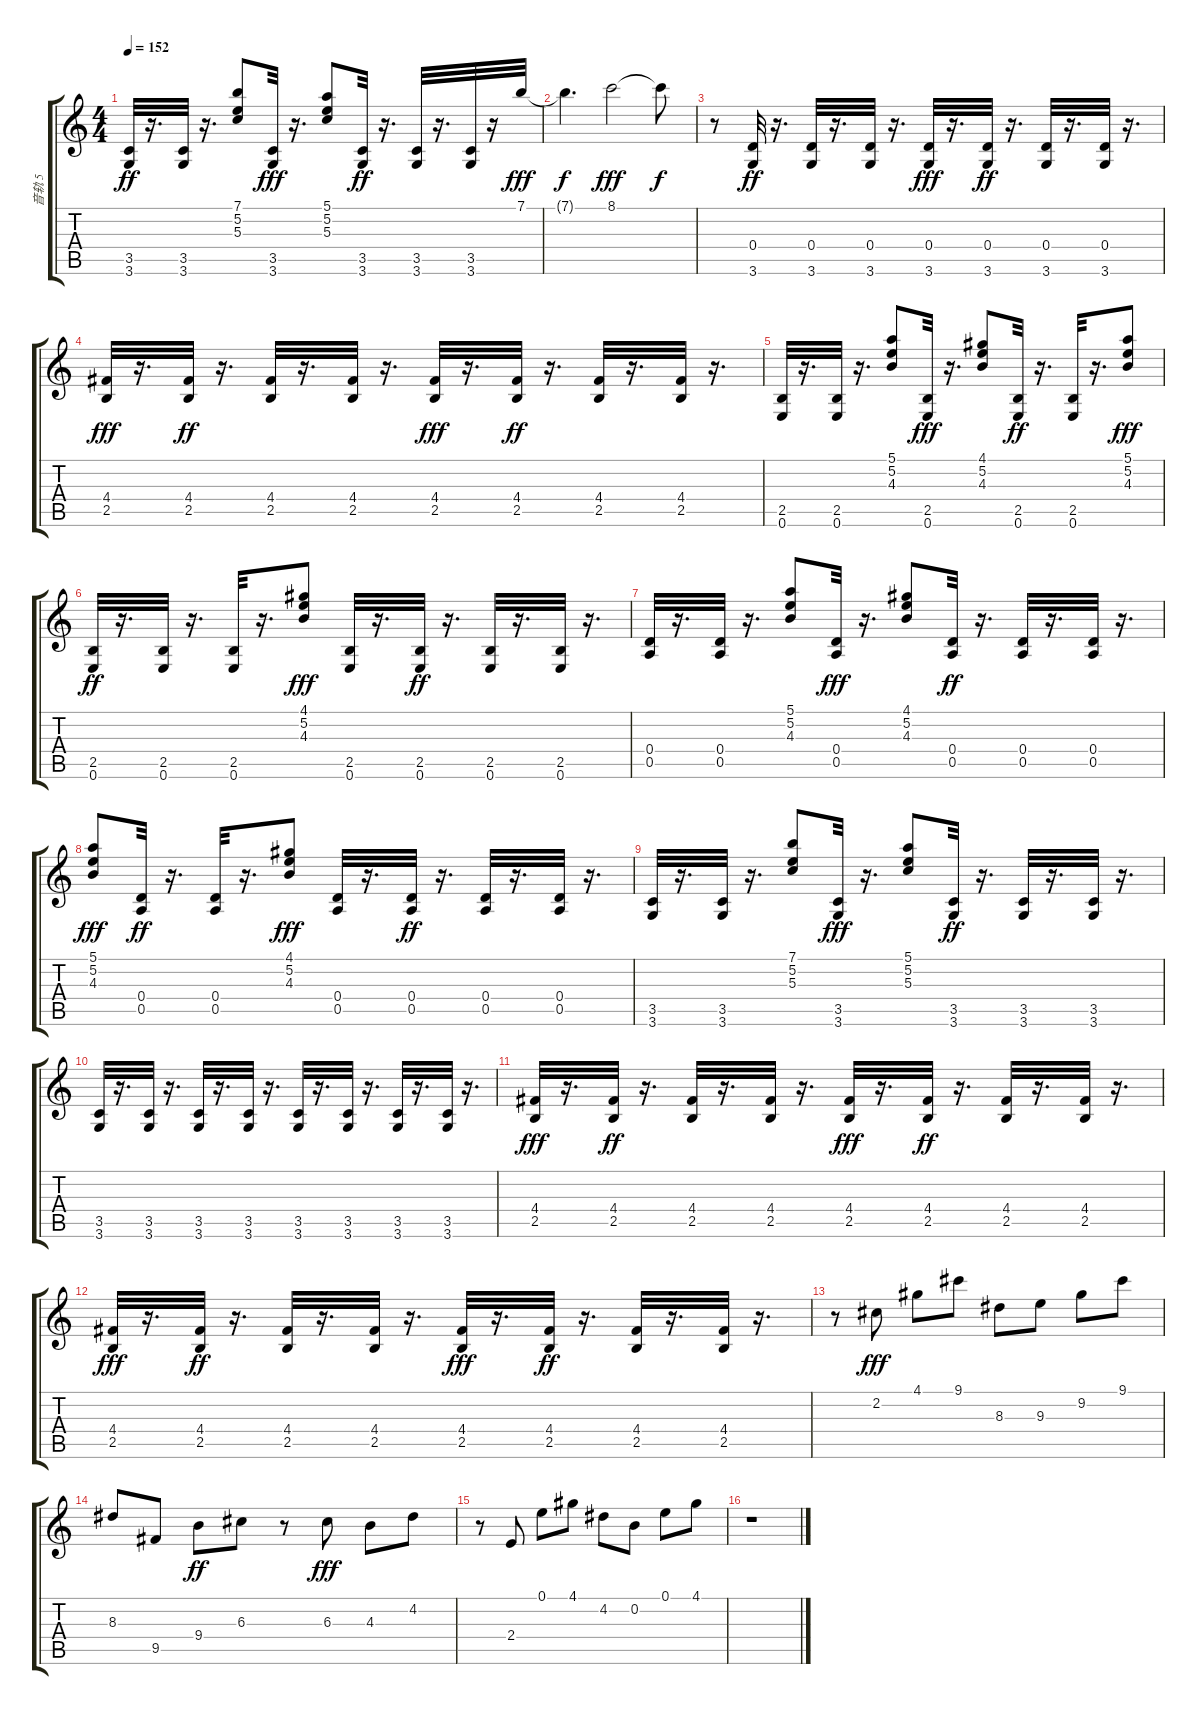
\track ("音轨 5" "音轨 5") {instrument distortionguitar}
\staff {score tabs}
\tuning (E4 B3 G3 D3 A2 E2) {hide}
\ts (4 4)
\tempo 152
\clef g2
\ks c
(3.5 3.6).32{dy ff} r.16{d} (3.5 3.6).32 r.16{d} (7.1 5.2 5.3).8 (3.5 3.6).32{dy fff} r.16{d} (5.1 5.2 5.3).8 (3.5 3.6).32{dy ff} r.16{d} (3.5 3.6).32 r.16{d} (3.5 3.6).32 r.16 7.1.32{dy fff} |
7.1{t}.4{d dy f} 8.1.2{dy fff} 8.1{t}.8{dy f} |
r.8 (0.4 3.6).32{dy ff} r.16{d} (0.4 3.6).32 r.16{d} (0.4 3.6).32 r.16{d} (0.4 3.6).32{dy fff} r.16{d} (0.4 3.6).32{dy ff} r.16{d} (0.4 3.6).32 r.16{d} (0.4 3.6).32 r.16{d} |
(4.4 2.5).32{dy fff} r.16{d} (4.4 2.5).32{dy ff} r.16{d} (4.4 2.5).32 r.16{d} (4.4 2.5).32 r.16{d} (4.4 2.5).32{dy fff} r.16{d} (4.4 2.5).32{dy ff} r.16{d} (4.4 2.5).32 r.16{d} (4.4 2.5).32 r.16{d} |
(2.5 0.6).32 r.16{d} (2.5 0.6).32 r.16{d} (5.1 5.2 4.3).8 (2.5 0.6).32{dy fff} r.16{d} (4.1 5.2 4.3).8 (2.5 0.6).32{dy ff} r.16{d} (2.5 0.6).32 r.16{d} (5.1 5.2 4.3).8{dy fff} |
(2.5 0.6).32{dy ff} r.16{d} (2.5 0.6).32 r.16{d} (2.5 0.6).32 r.16{d} (4.1 5.2 4.3).8{dy fff} (2.5 0.6).32 r.16{d} (2.5 0.6).32{dy ff} r.16{d} (2.5 0.6).32 r.16{d} (2.5 0.6).32 r.16{d} |
(0.4 0.5).32 r.16{d} (0.4 0.5).32 r.16{d} (5.1 5.2 4.3).8 (0.4 0.5).32{dy fff} r.16{d} (4.1 5.2 4.3).8 (0.4 0.5).32{dy ff} r.16{d} (0.4 0.5).32 r.16{d} (0.4 0.5).32 r.16{d} |
(5.1 5.2 4.3).8{dy fff} (0.4 0.5).32{dy ff} r.16{d} (0.4 0.5).32 r.16{d} (4.1 5.2 4.3).8{dy fff} (0.4 0.5).32 r.16{d} (0.4 0.5).32{dy ff} r.16{d} (0.4 0.5).32 r.16{d} (0.4 0.5).32 r.16{d} |
(3.5 3.6).32 r.16{d} (3.5 3.6).32 r.16{d} (7.1 5.2 5.3).8 (3.5 3.6).32{dy fff} r.16{d} (5.1 5.2 5.3).8 (3.5 3.6).32{dy ff} r.16{d} (3.5 3.6).32 r.16{d} (3.5 3.6).32 r.16{d} |
(3.5 3.6).32 r.16{d} (3.5 3.6).32 r.16{d} (3.5 3.6).32 r.16{d} (3.5 3.6).32 r.16{d} (3.5 3.6).32 r.16{d} (3.5 3.6).32 r.16{d} (3.5 3.6).32 r.16{d} (3.5 3.6).32 r.16{d} |
(4.4 2.5).32{dy fff} r.16{d} (4.4 2.5).32{dy ff} r.16{d} (4.4 2.5).32 r.16{d} (4.4 2.5).32 r.16{d} (4.4 2.5).32{dy fff} r.16{d} (4.4 2.5).32{dy ff} r.16{d} (4.4 2.5).32 r.16{d} (4.4 2.5).32 r.16{d} |
(4.4 2.5).32{dy fff} r.16{d} (4.4 2.5).32{dy ff} r.16{d} (4.4 2.5).32 r.16{d} (4.4 2.5).32 r.16{d} (4.4 2.5).32{dy fff} r.16{d} (4.4 2.5).32{dy ff} r.16{d} (4.4 2.5).32 r.16{d} (4.4 2.5).32 r.16{d} |
r.8 2.2.8{dy fff volume 8} 4.1.8{volume 8} 9.1.8{volume 8} 8.3.8{volume 8} 9.3.8{volume 8} 9.2.8{volume 8} 9.1.8{volume 8} |
8.3.8{volume 8} 9.5.8{volume 8} 9.4.8{dy ff volume 8} 6.3.8{volume 8} r.8 6.3.8{dy fff volume 8} 4.3.8{volume 8} 4.2.8{volume 8} |
r.8 2.4.8{volume 8} 0.1.8 4.1.8{volume 8} 4.2.8{volume 8} 0.2.8{volume 8} 0.1.8{volume 8} 4.1.8{volume 8} |
r.1
